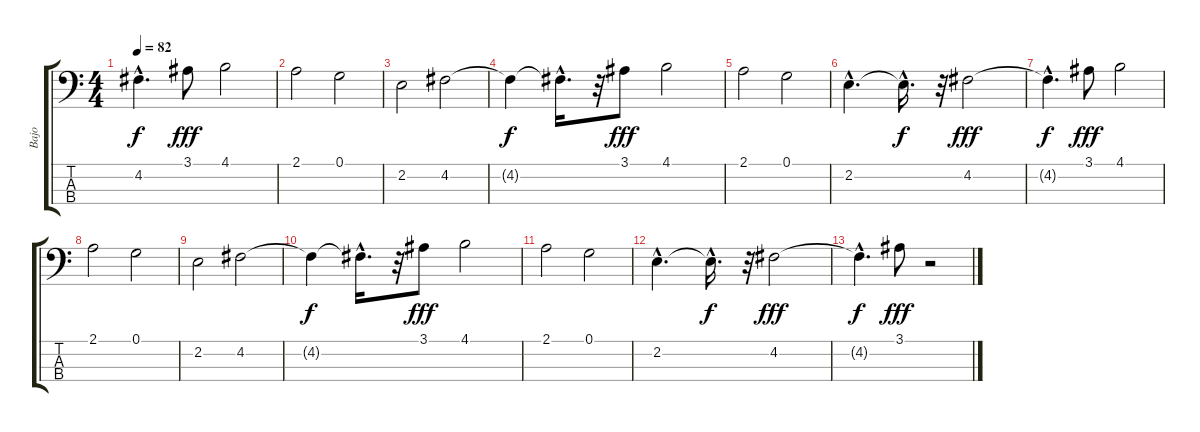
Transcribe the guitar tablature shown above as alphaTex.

\track ("Bajo" "Bajo") {instrument electricbassfinger}
\staff {score tabs}
\tuning (G2 D2 A1 E1) {hide}
\ts (4 4)
\tempo 82
\clef f4
\ks c
4.2{hac t}.4{d dy f} 3.1.8{dy fff} 4.1.2 |
2.1.2 0.1.2 |
2.2.2 4.2.2 |
4.2{t}.4{dy f} 4.2{hac t}.16{d} r.32 3.1.8{dy fff} 4.1.2 |
2.1.2 0.1.2 |
2.2{hac}.4{d} 2.2{hac t}.16{d dy f} r.32 4.2.2{dy fff} |
4.2{hac t}.4{d dy f} 3.1.8{dy fff} 4.1.2{volume 12} |
2.1.2{volume 11} 0.1.2{volume 10} |
2.2.2{volume 8} 4.2.2{volume 7} |
4.2{t}.4{dy f} 4.2{hac t}.16{d} r.32 3.1.8{dy fff volume 5} 4.1.2{volume 5} |
2.1.2{volume 4} 0.1.2{volume 2} |
2.2{hac}.4{d volume 1} 2.2{hac t}.16{d dy f} r.32 4.2.2{dy fff volume 0} |
4.2{hac t}.4{d dy f} 3.1.8{dy fff} r.2
